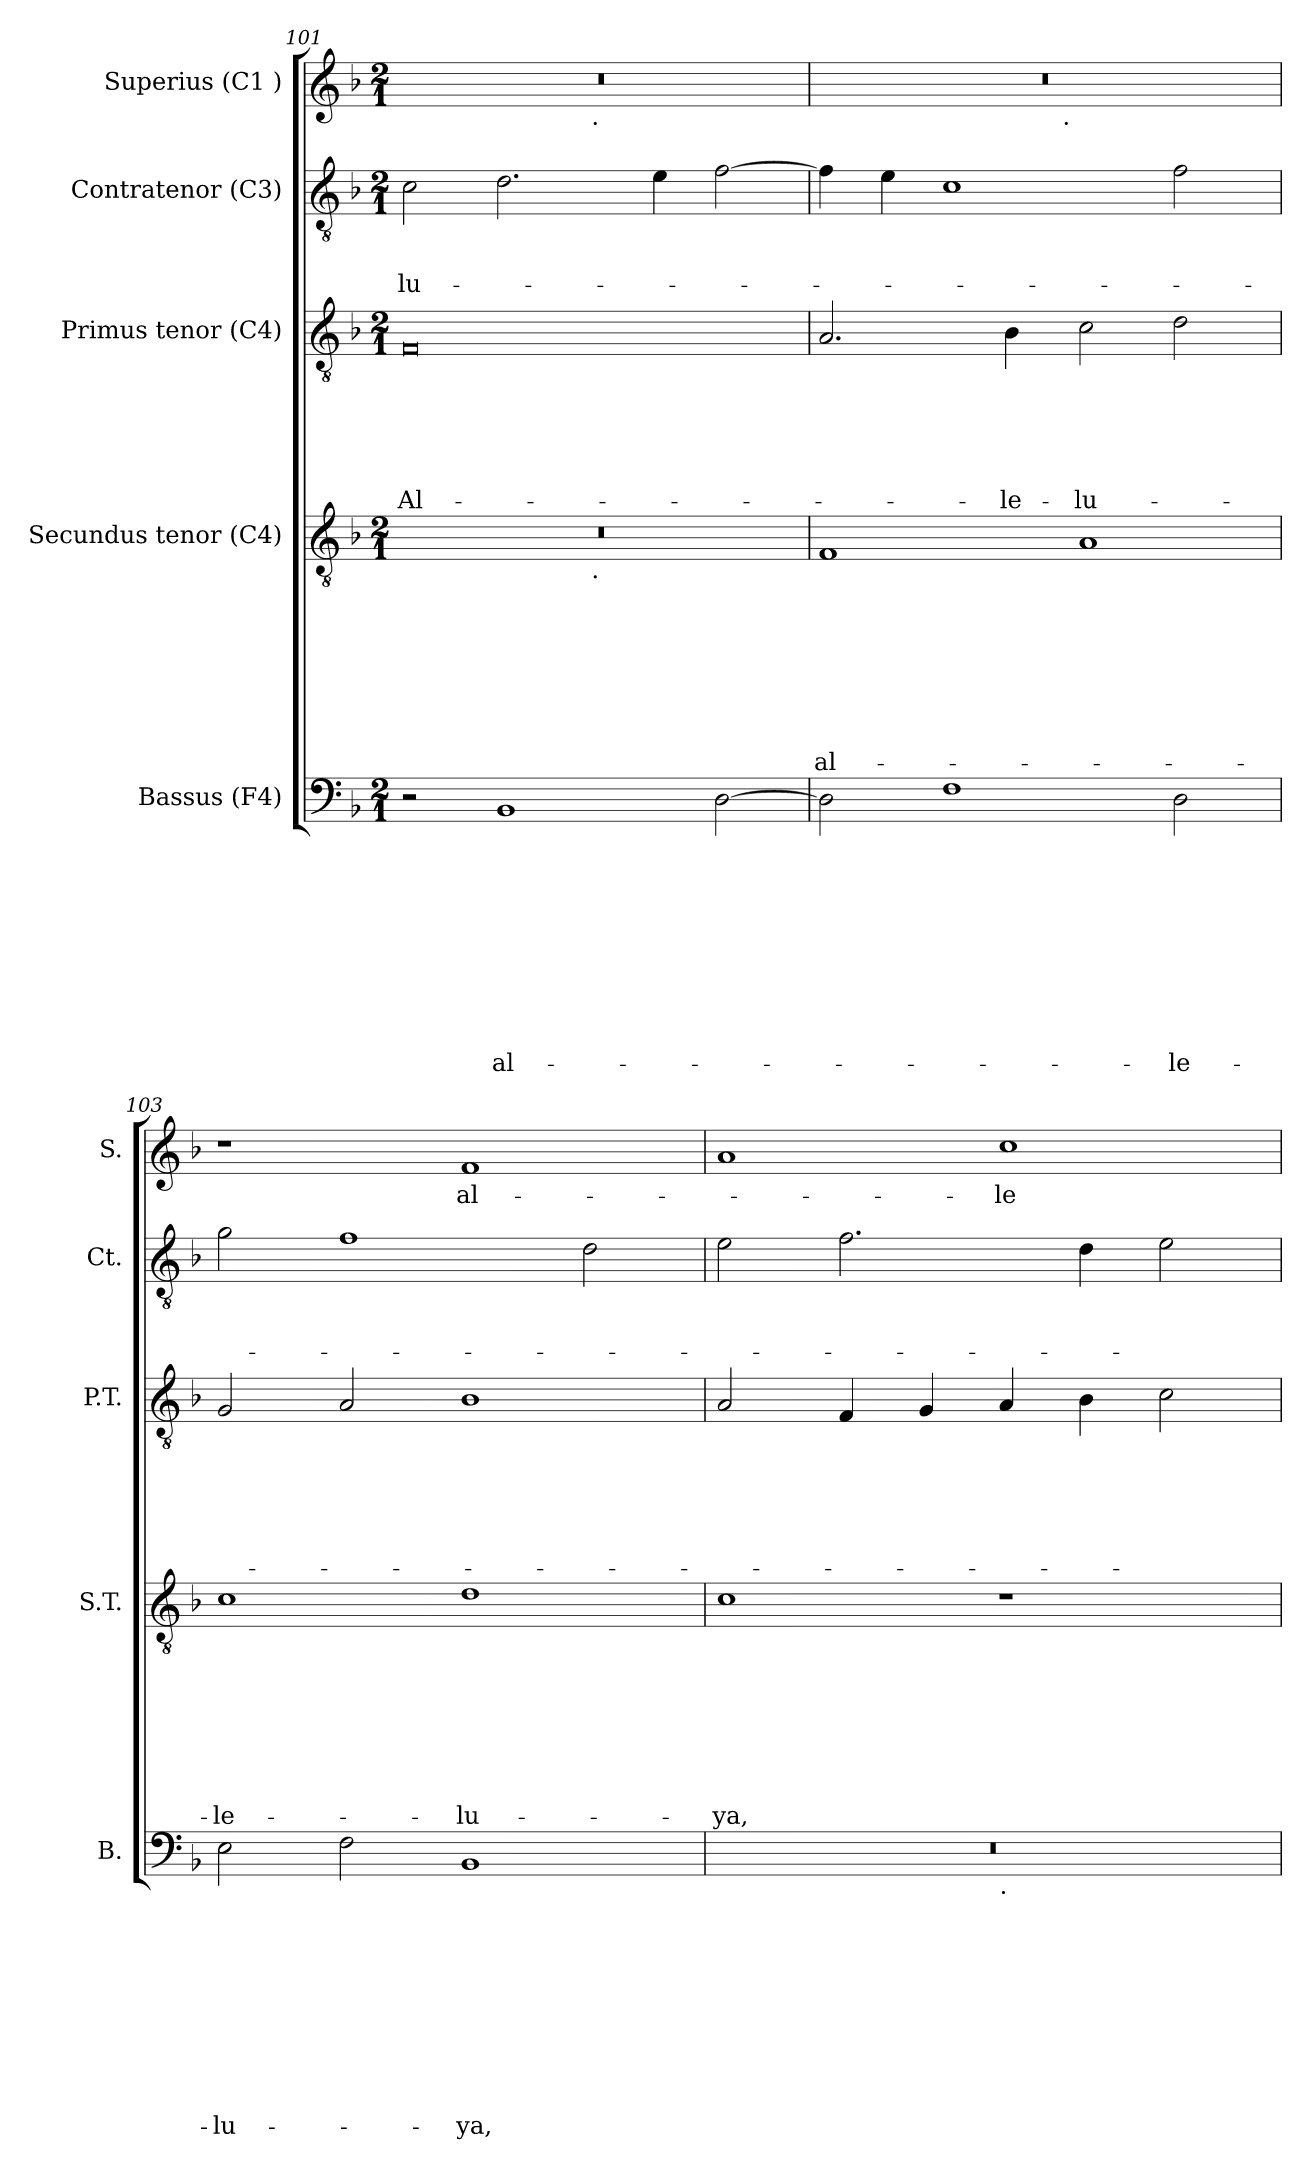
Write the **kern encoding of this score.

**kern	**text	**text	**text	**text	**text	**text	**text	**text	**text	**text	**kern	**text	**text	**text	**text	**text	**text	**text	**text	**kern	**text	**text	**text	**text	**text	**text	**kern	**text	**text	**text	**kern	**text
*part5	*part5	*part5	*part5	*part5	*part5	*part5	*part5	*part5	*part5	*part5	*part4	*part4	*part4	*part4	*part4	*part4	*part4	*part4	*part4	*part3	*part3	*part3	*part3	*part3	*part3	*part3	*part2	*part2	*part2	*part2	*part1	*part1
*staff5	*staff5	*staff5	*staff5	*staff5	*staff5	*staff5	*staff5	*staff5	*staff5	*staff5	*staff4	*staff4	*staff4	*staff4	*staff4	*staff4	*staff4	*staff4	*staff4	*staff3	*staff3	*staff3	*staff3	*staff3	*staff3	*staff3	*staff2	*staff2	*staff2	*staff2	*staff1	*staff1
*I"Bassus (F4)	*	*	*	*	*	*	*	*	*	*	*I"Secundus tenor (C4)	*	*	*	*	*	*	*	*	*I"Primus tenor (C4)	*	*	*	*	*	*	*I"Contratenor (C3)	*	*	*	*I"Superius (C1 )	*
*I'B.	*	*	*	*	*	*	*	*	*	*	*I'S.T.	*	*	*	*	*	*	*	*	*I'P.T.	*	*	*	*	*	*	*I'Ct.	*	*	*	*I'S.	*
*clefF4	*	*	*	*	*	*	*	*	*	*	*clefGv2	*	*	*	*	*	*	*	*	*clefGv2	*	*	*	*	*	*	*clefGv2	*	*	*	*clefG2	*
*k[b-]	*	*	*	*	*	*	*	*	*	*	*k[b-]	*	*	*	*	*	*	*	*	*k[b-]	*	*	*	*	*	*	*k[b-]	*	*	*	*k[b-]	*
*F:	*	*	*	*	*	*	*	*	*	*	*F:	*	*	*	*	*	*	*	*	*F:	*	*	*	*	*	*	*F:	*	*	*	*F:	*
*M2/1	*	*	*	*	*	*	*	*	*	*	*M2/1	*	*	*	*	*	*	*	*	*M2/1	*	*	*	*	*	*	*M2/1	*	*	*	*M2/1	*
=101	=101	=101	=101	=101	=101	=101	=101	=101	=101	=101	=101	=101	=101	=101	=101	=101	=101	=101	=101	=101	=101	=101	=101	=101	=101	=101	=101	=101	=101	=101	=101	=101
!	!	!	!	!	!	!	!	!	!	!	!	!	!	!	!	!	!	!	!	!	!	!	!	!	!	!LO:LY:b	!	!	!	!LO:LY:b	!	!
*	*	*	*	*	*	*	*	*	*	*	*^	*	*	*	*	*	*	*	*	*	*	*	*	*	*	*	*	*	*	*	*^	*
2r	.	.	.	.	.	.	.	.	.	.	0r	1ryy	.	.	.	.	.	.	.	.	0F	.	.	.	.	.	Al-	2c\	.	.	-lu-	0r	1ryy	.
!	!	!	!	!	!	!	!	!	!	!LO:LY:b	!	!	!	!	!	!	!	!	!	!	!	!	!	!	!	!	!	!	!	!	!	!	!	!
1BB-	.	.	.	.	.	.	.	.	.	al-	.	.	.	.	.	.	.	.	.	.	.	.	.	.	.	.	.	2.d\	.	.	.	.	.	.
!	!	!	!	!	!	!	!	!	!	!	!	!	!	!	!	!	!	!	!	!	!	!	!	!	!	!	!	!	!	!	!	!	!LO:TX:b:t=.	!
!	!	!	!	!	!	!	!	!	!	!	!	!LO:TX:b:t=.	!	!	!	!	!	!	!	!	!	!	!	!	!	!	!	!	!	!	!	!	!	!
.	.	.	.	.	.	.	.	.	.	.	.	1ryy	.	.	.	.	.	.	.	.	.	.	.	.	.	.	.	.	.	.	.	.	1ryy	.
.	.	.	.	.	.	.	.	.	.	.	.	.	.	.	.	.	.	.	.	.	.	.	.	.	.	.	.	4e\	.	.	.	.	.	.
[>2D\	.	.	.	.	.	.	.	.	.	.	.	.	.	.	.	.	.	.	.	.	.	.	.	.	.	.	.	[>2f\	.	.	.	.	.	.
=102	=102	=102	=102	=102	=102	=102	=102	=102	=102	=102	=102	=102	=102	=102	=102	=102	=102	=102	=102	=102	=102	=102	=102	=102	=102	=102	=102	=102	=102	=102	=102	=102	=102	=102
!	!	!	!	!	!	!	!	!	!	!	!	!	!	!	!	!	!	!	!	!LO:LY:b	!	!	!	!	!	!	!	!	!	!	!	!	!	!
*	*	*	*	*	*	*	*	*	*	*	*v	*v	*	*	*	*	*	*	*	*	*	*	*	*	*	*	*	*	*	*	*	*	*	*
2D\]	.	.	.	.	.	.	.	.	.	.	1F	.	.	.	.	.	.	.	al-	2.A/	.	.	.	.	.	.	4f\]	.	.	.	0r	2ryy	.
.	.	.	.	.	.	.	.	.	.	.	.	.	.	.	.	.	.	.	.	.	.	.	.	.	.	.	4e\	.	.	.	.	.	.
1F	.	.	.	.	.	.	.	.	.	.	.	.	.	.	.	.	.	.	.	.	.	.	.	.	.	.	1c	.	.	.	.	4...ryy	.
!	!	!	!	!	!	!	!	!	!	!	!	!	!	!	!	!	!	!	!	!	!	!	!	!	!	!LO:LY:b	!	!	!	!	!	!	!
.	.	.	.	.	.	.	.	.	.	.	.	.	.	.	.	.	.	.	.	4B-\	.	.	.	.	.	-le-	.	.	.	.	.	.	.
!	!	!	!	!	!	!	!	!	!	!	!	!	!	!	!	!	!	!	!	!	!	!	!	!	!	!	!	!	!	!	!	!LO:TX:b:t=.	!
.	.	.	.	.	.	.	.	.	.	.	.	.	.	.	.	.	.	.	.	.	.	.	.	.	.	.	.	.	.	.	.	1ryy	.
!	!	!	!	!	!	!	!	!	!	!	!	!	!	!	!	!	!	!	!	!	!	!	!	!	!	!LO:LY:b	!	!	!	!	!	!	!
.	.	.	.	.	.	.	.	.	.	.	1A	.	.	.	.	.	.	.	.	2c\	.	.	.	.	.	-lu-	.	.	.	.	.	.	.
!	!	!	!	!	!	!	!	!	!	!LO:LY:b	!	!	!	!	!	!	!	!	!	!	!	!	!	!	!	!	!	!	!	!	!	!	!
2D\	.	.	.	.	.	.	.	.	.	-le-	.	.	.	.	.	.	.	.	.	2d\	.	.	.	.	.	.	2f\	.	.	.	.	.	.
.	.	.	.	.	.	.	.	.	.	.	.	.	.	.	.	.	.	.	.	.	.	.	.	.	.	.	.	.	.	.	.	32ryy	.
!!LO:PB:g=z
=103	=103	=103	=103	=103	=103	=103	=103	=103	=103	=103	=103	=103	=103	=103	=103	=103	=103	=103	=103	=103	=103	=103	=103	=103	=103	=103	=103	=103	=103	=103	=103	=103	=103
!	!	!	!	!	!	!	!	!	!	!LO:LY:b	!	!	!	!	!	!	!	!	!LO:LY:b:rj	!	!	!	!	!	!	!	!	!	!	!	!	!	!
*	*	*	*	*	*	*	*	*	*	*	*	*	*	*	*	*	*	*	*	*	*	*	*	*	*	*	*	*	*	*	*v	*v	*
2E\	.	.	.	.	.	.	.	.	.	-lu-	1c	.	.	.	.	.	.	.	-le-	2G/	.	.	.	.	.	.	2g\	.	.	.	1r	.
2F\	.	.	.	.	.	.	.	.	.	.	.	.	.	.	.	.	.	.	.	2A/	.	.	.	.	.	.	1f	.	.	.	.	.
!	!	!	!	!	!	!	!	!	!	!LO:LY:b	!	!	!	!	!	!	!	!	!LO:LY:b	!	!	!	!	!	!	!	!	!	!	!	!	!LO:LY:b
1BB-	.	.	.	.	.	.	.	.	.	-ya,	1d	.	.	.	.	.	.	.	-lu-	1B-	.	.	.	.	.	.	.	.	.	.	1f	al-
.	.	.	.	.	.	.	.	.	.	.	.	.	.	.	.	.	.	.	.	.	.	.	.	.	.	.	2d\	.	.	.	.	.
=104	=104	=104	=104	=104	=104	=104	=104	=104	=104	=104	=104	=104	=104	=104	=104	=104	=104	=104	=104	=104	=104	=104	=104	=104	=104	=104	=104	=104	=104	=104	=104	=104
!	!	!	!	!	!	!	!	!	!	!	!	!	!	!	!	!	!	!	!LO:LY:b	!	!	!	!	!	!	!	!	!	!	!	!	!
*^	*	*	*	*	*	*	*	*	*	*	*	*	*	*	*	*	*	*	*	*	*	*	*	*	*	*	*	*	*	*	*	*
0r	1ryy	.	.	.	.	.	.	.	.	.	.	1c	.	.	.	.	.	.	.	-ya,	2A/	.	.	.	.	.	.	2e\	.	.	.	1a	.
.	.	.	.	.	.	.	.	.	.	.	.	.	.	.	.	.	.	.	.	.	4F/	.	.	.	.	.	.	2.f\	.	.	.	.	.
.	.	.	.	.	.	.	.	.	.	.	.	.	.	.	.	.	.	.	.	.	4G/	.	.	.	.	.	.	.	.	.	.	.	.
!	!LO:TX:b:t=.	!	!	!	!	!	!	!	!	!	!	!	!	!	!	!	!	!	!	!	!	!	!	!	!	!	!	!	!	!	!	!	!
!	!	!	!	!	!	!	!	!	!	!	!	!	!	!	!	!	!	!	!	!	!	!	!	!	!	!	!	!	!	!	!	!	!LO:LY:b
.	1ryy	.	.	.	.	.	.	.	.	.	.	1r	.	.	.	.	.	.	.	.	4A/	.	.	.	.	.	.	.	.	.	.	1cc	-le-
.	.	.	.	.	.	.	.	.	.	.	.	.	.	.	.	.	.	.	.	.	4B-\	.	.	.	.	.	.	4d\	.	.	.	.	.
.	.	.	.	.	.	.	.	.	.	.	.	.	.	.	.	.	.	.	.	.	2c\	.	.	.	.	.	.	2e\	.	.	.	.	.
*v	*v	*	*	*	*	*	*	*	*	*	*	*	*	*	*	*	*	*	*	*	*	*	*	*	*	*	*	*	*	*	*	*	*
=	=	=	=	=	=	=	=	=	=	=	=	=	=	=	=	=	=	=	=	=	=	=	=	=	=	=	=	=	=	=	=	=
*-	*-	*-	*-	*-	*-	*-	*-	*-	*-	*-	*-	*-	*-	*-	*-	*-	*-	*-	*-	*-	*-	*-	*-	*-	*-	*-	*-	*-	*-	*-	*-	*-
